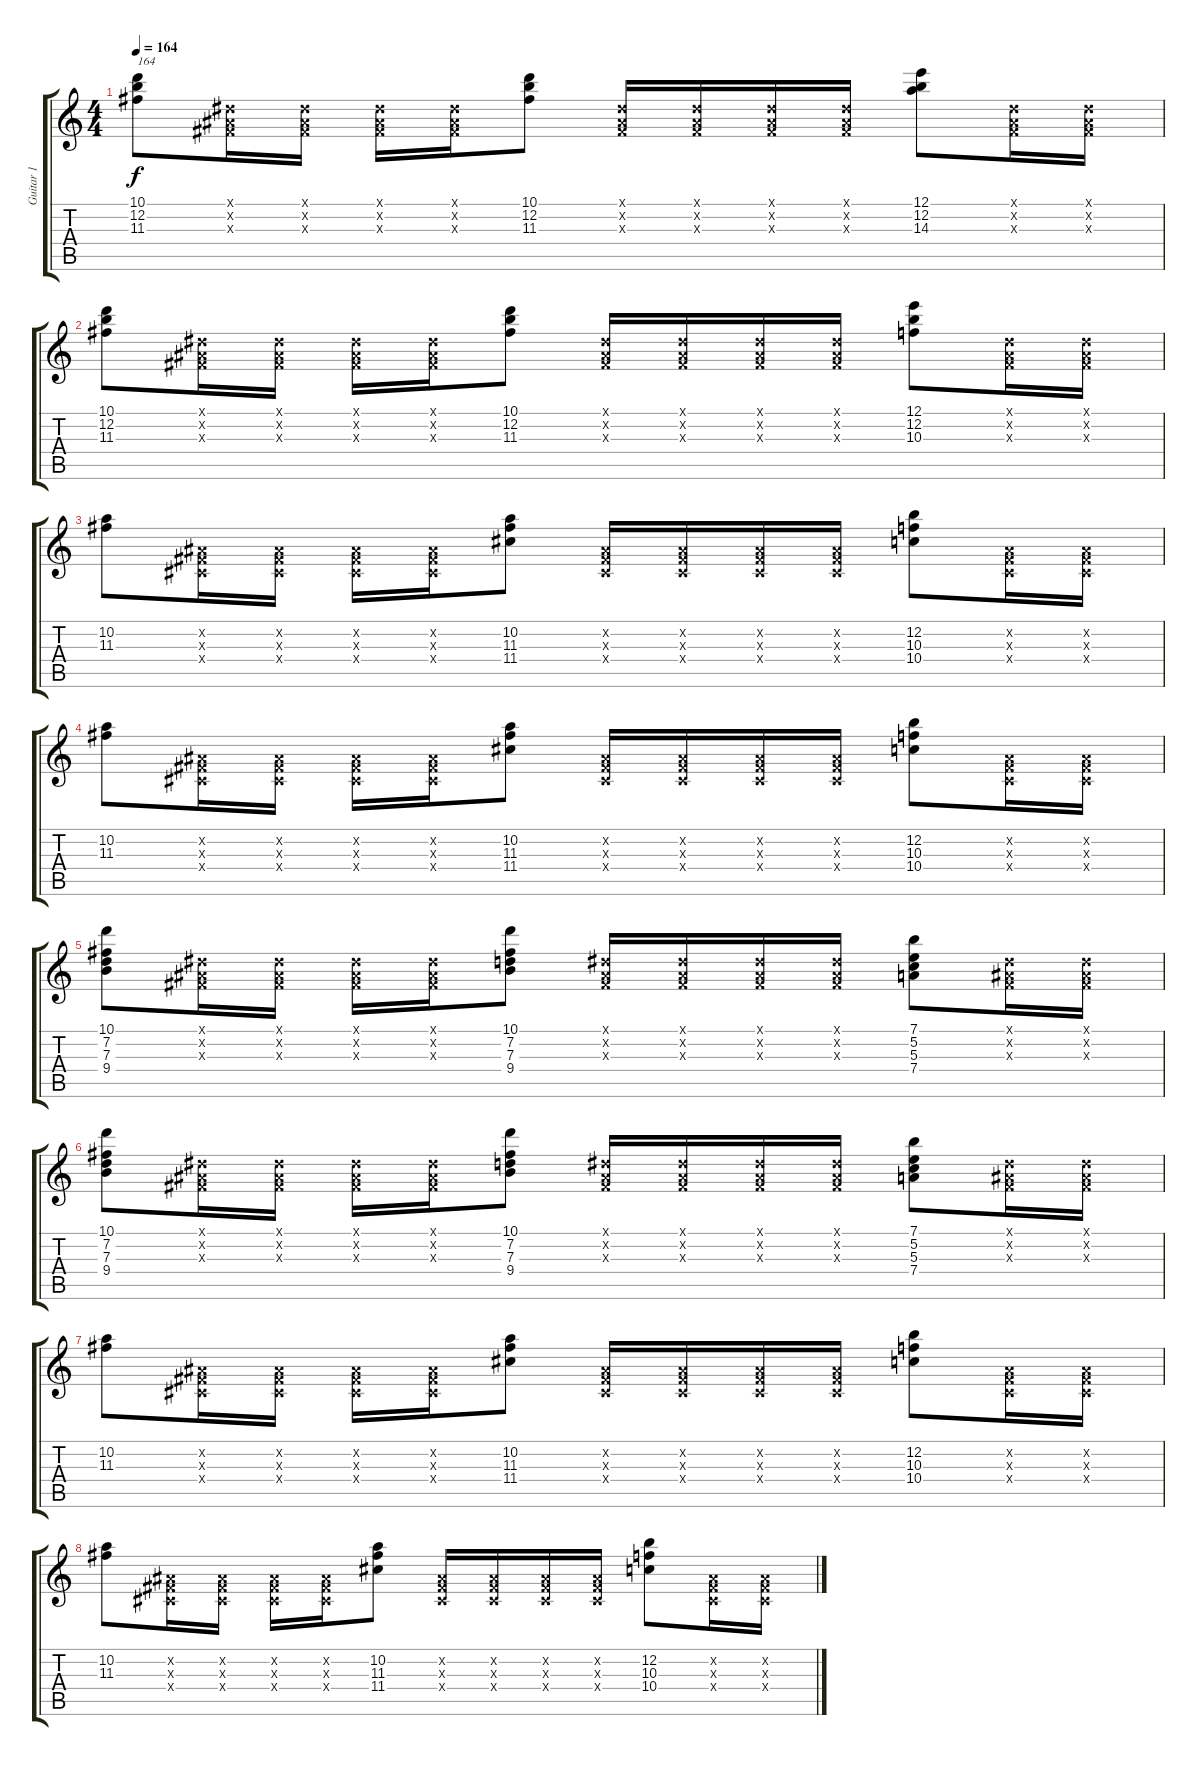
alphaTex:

\track ("Guitar 1" "Guitar 1") {instrument distortionguitar}
\staff {score tabs}
\tuning (E4 B3 G3 D3 A2 E2) {hide}
\ts (4 4)
\tempo 164
\clef g2
\ks c
(10.1 12.2 11.3).8{txt "164" dy f} (-1.1{x} -1.2{x} -1.3{x}).16 (-1.1{x} -1.2{x} -1.3{x}).16 (-1.1{x} -1.2{x} -1.3{x}).16 (-1.1{x} -1.2{x} -1.3{x}).16 (10.1 12.2 11.3).8 (-1.1{x} -1.2{x} -1.3{x}).16 (-1.1{x} -1.2{x} -1.3{x}).16 (-1.1{x} -1.2{x} -1.3{x}).16 (-1.1{x} -1.2{x} -1.3{x}).16 (12.1 12.2 14.3).8 (-1.1{x} -1.2{x} -1.3{x}).16 (-1.1{x} -1.2{x} -1.3{x}).16 |
(10.1 12.2 11.3).8 (-1.1{x} -1.2{x} -1.3{x}).16 (-1.1{x} -1.2{x} -1.3{x}).16 (-1.1{x} -1.2{x} -1.3{x}).16 (-1.1{x} -1.2{x} -1.3{x}).16 (10.1 12.2 11.3).8 (-1.1{x} -1.2{x} -1.3{x}).16 (-1.1{x} -1.2{x} -1.3{x}).16 (-1.1{x} -1.2{x} -1.3{x}).16 (-1.1{x} -1.2{x} -1.3{x}).16 (12.1 12.2 10.3).8 (-1.1{x} -1.2{x} -1.3{x}).16 (-1.1{x} -1.2{x} -1.3{x}).16 |
(10.2 11.3).8 (-1.2{x} -1.3{x} -1.4{x}).16 (-1.2{x} -1.3{x} -1.4{x}).16 (-1.2{x} -1.3{x} -1.4{x}).16 (-1.2{x} -1.3{x} -1.4{x}).16 (10.2 11.3 11.4).8 (-1.2{x} -1.3{x} -1.4{x}).16 (-1.2{x} -1.3{x} -1.4{x}).16 (-1.2{x} -1.3{x} -1.4{x}).16 (-1.2{x} -1.3{x} -1.4{x}).16 (12.2 10.3 10.4).8 (-1.2{x} -1.3{x} -1.4{x}).16 (-1.2{x} -1.3{x} -1.4{x}).16 |
(10.2 11.3).8 (-1.2{x} -1.3{x} -1.4{x}).16 (-1.2{x} -1.3{x} -1.4{x}).16 (-1.2{x} -1.3{x} -1.4{x}).16 (-1.2{x} -1.3{x} -1.4{x}).16 (10.2 11.3 11.4).8 (-1.2{x} -1.3{x} -1.4{x}).16 (-1.2{x} -1.3{x} -1.4{x}).16 (-1.2{x} -1.3{x} -1.4{x}).16 (-1.2{x} -1.3{x} -1.4{x}).16 (12.2 10.3 10.4).8 (-1.2{x} -1.3{x} -1.4{x}).16 (-1.2{x} -1.3{x} -1.4{x}).16 |
(10.1 7.2 7.3 9.4).8 (-1.1{x} -1.2{x} -1.3{x}).16 (-1.1{x} -1.2{x} -1.3{x}).16 (-1.1{x} -1.2{x} -1.3{x}).16 (-1.1{x} -1.2{x} -1.3{x}).16 (10.1 7.2 7.3 9.4).8 (-1.1{x} -1.2{x} -1.3{x}).16 (-1.1{x} -1.2{x} -1.3{x}).16 (-1.1{x} -1.2{x} -1.3{x}).16 (-1.1{x} -1.2{x} -1.3{x}).16 (7.1 5.2 5.3 7.4).8 (-1.1{x} -1.2{x} -1.3{x}).16 (-1.1{x} -1.2{x} -1.3{x}).16 |
(10.1 7.2 7.3 9.4).8 (-1.1{x} -1.2{x} -1.3{x}).16 (-1.1{x} -1.2{x} -1.3{x}).16 (-1.1{x} -1.2{x} -1.3{x}).16 (-1.1{x} -1.2{x} -1.3{x}).16 (10.1 7.2 7.3 9.4).8 (-1.1{x} -1.2{x} -1.3{x}).16 (-1.1{x} -1.2{x} -1.3{x}).16 (-1.1{x} -1.2{x} -1.3{x}).16 (-1.1{x} -1.2{x} -1.3{x}).16 (7.1 5.2 5.3 7.4).8 (-1.1{x} -1.2{x} -1.3{x}).16 (-1.1{x} -1.2{x} -1.3{x}).16 |
(10.2 11.3).8 (-1.2{x} -1.3{x} -1.4{x}).16 (-1.2{x} -1.3{x} -1.4{x}).16 (-1.2{x} -1.3{x} -1.4{x}).16 (-1.2{x} -1.3{x} -1.4{x}).16 (10.2 11.3 11.4).8 (-1.2{x} -1.3{x} -1.4{x}).16 (-1.2{x} -1.3{x} -1.4{x}).16 (-1.2{x} -1.3{x} -1.4{x}).16 (-1.2{x} -1.3{x} -1.4{x}).16 (12.2 10.3 10.4).8 (-1.2{x} -1.3{x} -1.4{x}).16 (-1.2{x} -1.3{x} -1.4{x}).16 |
(10.2 11.3).8 (-1.2{x} -1.3{x} -1.4{x}).16 (-1.2{x} -1.3{x} -1.4{x}).16 (-1.2{x} -1.3{x} -1.4{x}).16 (-1.2{x} -1.3{x} -1.4{x}).16 (10.2 11.3 11.4).8 (-1.2{x} -1.3{x} -1.4{x}).16 (-1.2{x} -1.3{x} -1.4{x}).16 (-1.2{x} -1.3{x} -1.4{x}).16 (-1.2{x} -1.3{x} -1.4{x}).16 (12.2 10.3 10.4).8 (-1.2{x} -1.3{x} -1.4{x}).16 (-1.2{x} -1.3{x} -1.4{x}).16
